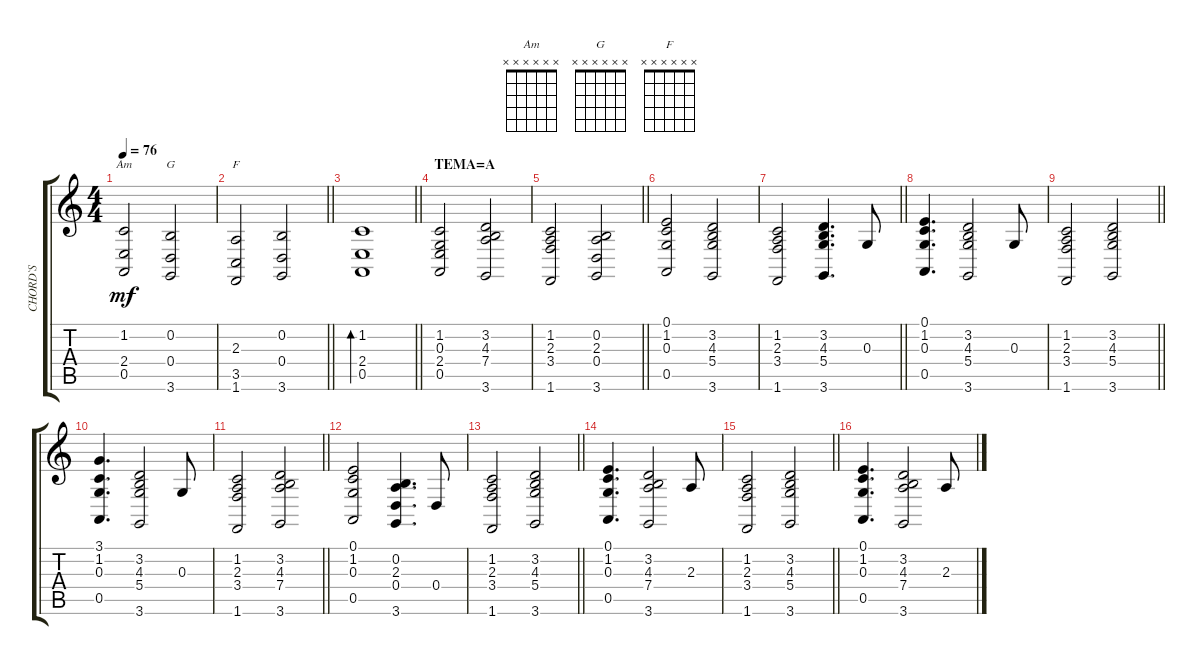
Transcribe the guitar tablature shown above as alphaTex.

\track ("CHORD`S" "CHORD`S") {instrument electricpiano2}
\staff {score tabs}
\tuning (E4 B3 G3 D3 A2 E2) {hide}
\chord ("Am" x x x x x x)
\chord ("G" x x x x x x)
\chord ("F" x x x x x x)
\ts (4 4)
\tempo 76
\clef g2
\ks c
(1.2 2.4 0.5).2{ch "Am" dy mf} (0.2 0.4 3.6).2{ch "G"} |
\barLineRight lightlight
(2.3 3.5 1.6).2{ch "F"} (0.2 0.4 3.6).2 |
\barLineRight lightlight
(1.2 2.4 0.5).1{bd 240} |
\section ("" "TEMA=A")
(1.2 0.3 2.4 0.5).2{instrument distortionguitar} (3.2 4.3 7.4 3.6).2 |
\barLineRight lightlight
(1.2 2.3 3.4 1.6).2 (0.2 2.3 0.4 3.6).2 |
(0.1 1.2 0.3 0.5).2 (3.2 4.3 5.4 3.6).2 |
\barLineRight lightlight
(1.2 2.3 3.4 1.6).2 (3.2 4.3 5.4 3.6).4{d} 0.3.8 |
(0.1 1.2 0.3 0.5).4{d} (3.2 4.3 5.4 3.6).2 0.3.8 |
\barLineRight lightlight
(1.2 2.3 3.4 1.6).2 (3.2 4.3 5.4 3.6).2 |
(3.1 1.2 0.3 0.5).4{d} (3.2 4.3 5.4 3.6).2 0.3.8 |
\barLineRight lightlight
(1.2 2.3 3.4 1.6).2 (3.2 4.3 7.4 3.6).2 |
(0.1 1.2 0.3 0.5).2 (0.2 2.3 0.4 3.6).4{d} 0.4.8 |
\barLineRight lightlight
(1.2 2.3 3.4 1.6).2 (3.2 4.3 5.4 3.6).2 |
(0.1 1.2 0.3 0.5).4{d} (3.2 4.3 7.4 3.6).2 2.3.8 |
\barLineRight lightlight
(1.2 2.3 3.4 1.6).2 (3.2 4.3 5.4 3.6).2 |
(0.1 1.2 0.3 0.5).4{d} (3.2 4.3 7.4 3.6).2 2.3.8
